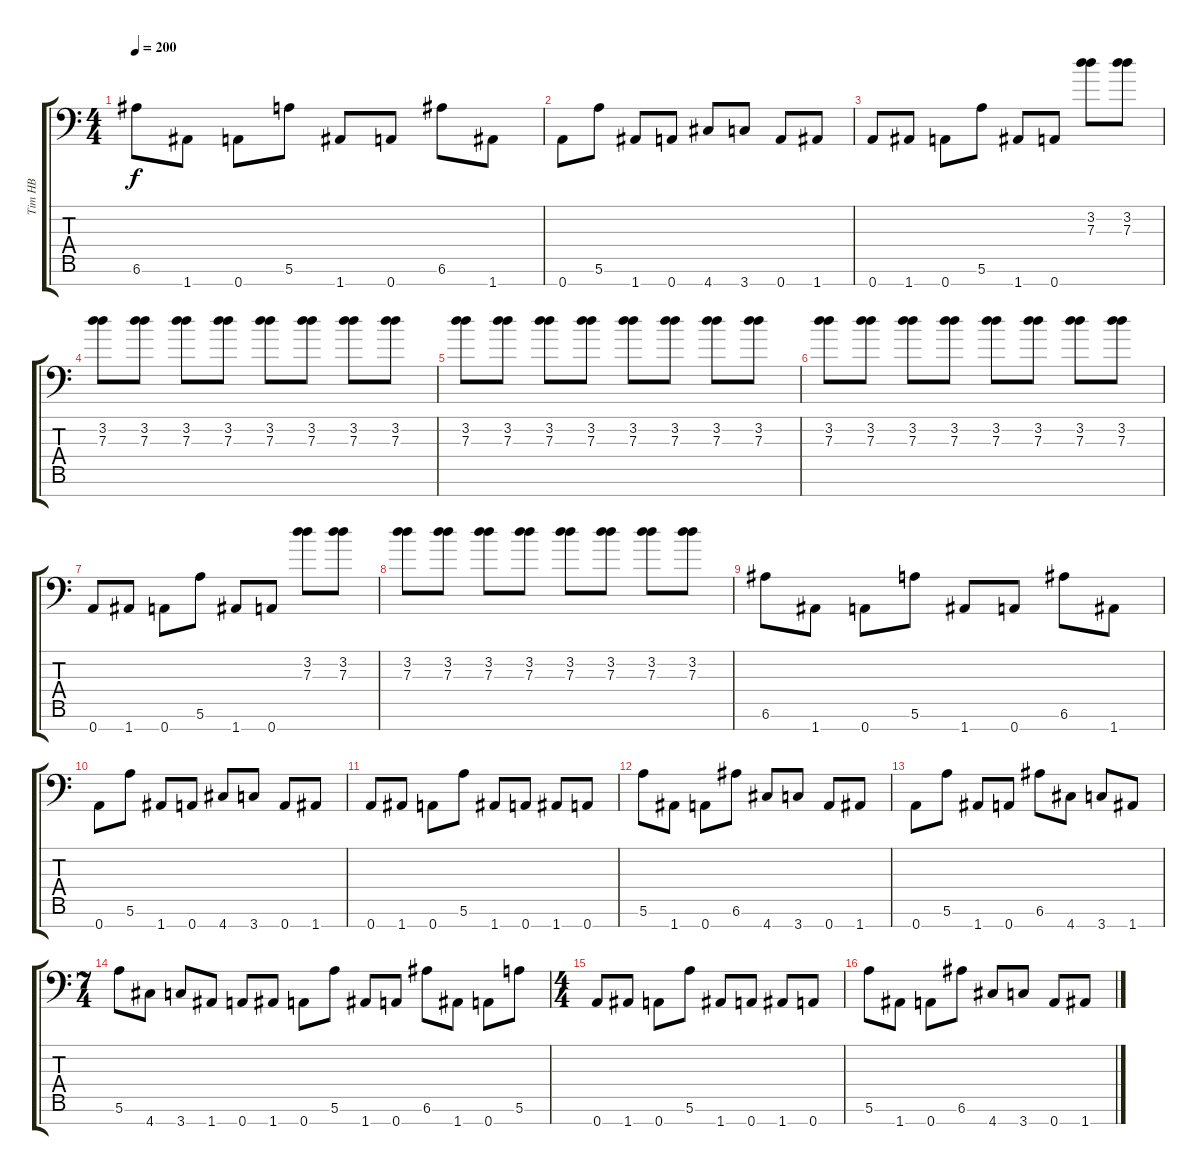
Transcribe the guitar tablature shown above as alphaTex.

\track ("Tim HB" "Tim HB") {instrument distortionguitar}
\staff {score tabs}
\tuning (E4 B3 G3 D3 A2 E2 A1) {hide}
\ts (4 4)
\tempo 200
\clef f4
\ks c
6.6.8{dy f} 1.7.8 0.7.8 5.6.8 1.7.8 0.7.8 6.6.8 1.7.8 |
0.7.8 5.6.8 1.7.8 0.7.8 4.7.8 3.7.8 0.7.8 1.7.8 |
0.7.8 1.7.8 0.7.8 5.6.8 1.7.8 0.7.8 (3.2 7.3).8 (3.2 7.3).8 |
(3.2 7.3).8 (3.2 7.3).8 (3.2 7.3).8 (3.2 7.3).8 (3.2 7.3).8 (3.2 7.3).8 (3.2 7.3).8 (3.2 7.3).8 |
(3.2 7.3).8 (3.2 7.3).8 (3.2 7.3).8 (3.2 7.3).8 (3.2 7.3).8 (3.2 7.3).8 (3.2 7.3).8 (3.2 7.3).8 |
(3.2 7.3).8 (3.2 7.3).8 (3.2 7.3).8 (3.2 7.3).8 (3.2 7.3).8 (3.2 7.3).8 (3.2 7.3).8 (3.2 7.3).8 |
0.7.8 1.7.8 0.7.8 5.6.8 1.7.8 0.7.8 (3.2 7.3).8 (3.2 7.3).8 |
(3.2 7.3).8 (3.2 7.3).8 (3.2 7.3).8 (3.2 7.3).8 (3.2 7.3).8 (3.2 7.3).8 (3.2 7.3).8 (3.2 7.3).8 |
6.6.8 1.7.8 0.7.8 5.6.8 1.7.8 0.7.8 6.6.8 1.7.8 |
0.7.8 5.6.8 1.7.8 0.7.8 4.7.8 3.7.8 0.7.8 1.7.8 |
0.7.8 1.7.8 0.7.8 5.6.8 1.7.8 0.7.8 1.7.8 0.7.8 |
5.6.8 1.7.8 0.7.8 6.6.8 4.7.8 3.7.8 0.7.8 1.7.8 |
0.7.8 5.6.8 1.7.8 0.7.8 6.6.8 4.7.8 3.7.8 1.7.8 |
\ts (7 4)
5.6.8 4.7.8 3.7.8 1.7.8 0.7.8 1.7.8 0.7.8 5.6.8 1.7.8 0.7.8 6.6.8 1.7.8 0.7.8 5.6.8 |
\ts (4 4)
0.7.8 1.7.8 0.7.8 5.6.8 1.7.8 0.7.8 1.7.8 0.7.8 |
5.6.8 1.7.8 0.7.8 6.6.8 4.7.8 3.7.8 0.7.8 1.7.8
